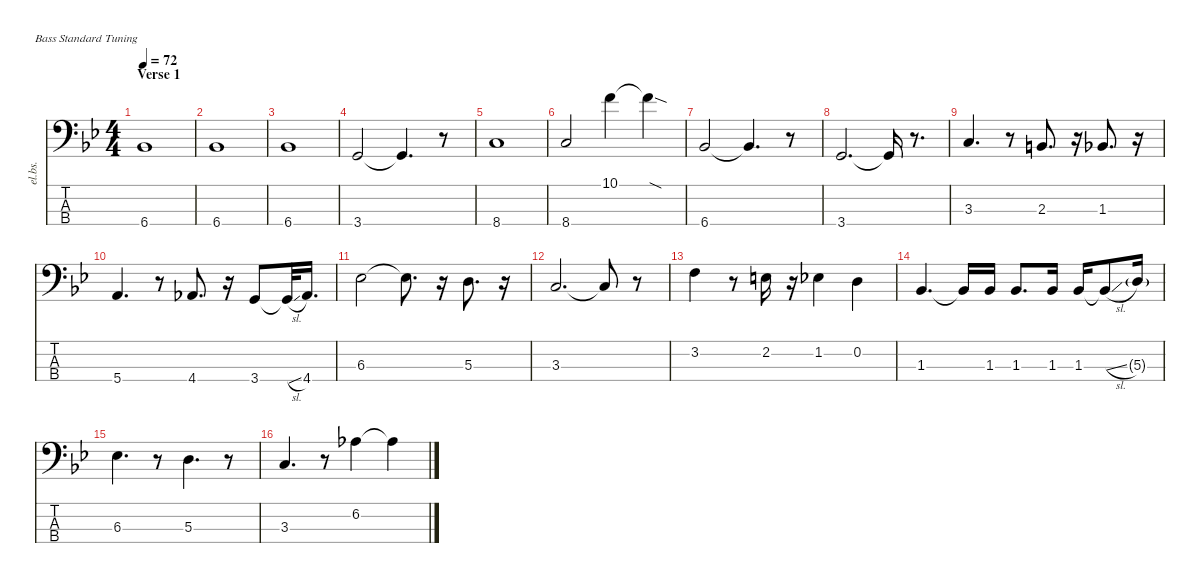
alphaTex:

\defaultSystemsLayout 4
\hideDynamics
\bracketExtendMode nobrackets
\otherSystemsTrackNameOrientation horizontal
\track ("Bass" "el.bs.") {instrument electricbassfinger}
\staff {score tabs}
\tuning (G2 D2 A1 E1)
\ts (4 4)
\section ("" "Verse 1")
\tempo 72
\clef f4
\ks bb
6.4{acc b}.1{dy f beam Up} |
6.4{acc b}.1{beam Up} |
6.4{acc b}.1{beam Up} |
3.4{acc forcenatural}.2{beam Up} 3.4{t acc forcenatural}.4{d beam Up} r.8{beam Up} |
8.4{acc forcenatural}.1{beam Up} |
8.4{acc forcenatural}.2{beam Up} 10.1{acc forcenatural}.4{beam Down} 10.1{sod t acc forcenatural}.4{beam Down} |
6.4{acc b}.2{beam Up} 6.4{t acc b}.4{d beam Up} r.8{beam Up} |
3.4{acc forcenatural}.2{d beam Up} 3.4{t acc forcenatural}.16{beam Up} r.8{d beam Up} |
3.3{acc forcenatural}.4{d beam Up} r.8{beam Up} 2.3{acc forcenatural}.8{d beam Up} r.16{beam Up} 1.3{acc b}.8{d beam Up} r.16{beam Up} |
5.4{acc forcenatural}.4{d beam Up} r.8{beam Up} 4.4{acc b}.8{d beam Up} r.16{beam Up} 3.4{acc forcenatural}.8{beam Up} 3.4{sl t acc forcenatural}.32{beam Up} 4.4{acc b}.16{d beam Up} |
6.3{acc b}.2{beam Down} 6.3{t acc b}.8{d beam Down} r.16{beam Down} 5.3{acc forcenatural}.8{d beam Down} r.16{beam Down} |
3.3{acc forcenatural}.2{d beam Up} 3.3{t acc forcenatural}.8{beam Up} r.8{beam Up} |
3.2{acc forcenatural}.4{beam Down} r.8{beam Down} 2.2{acc forcenatural}.16{beam Down} r.16{beam Down} 1.2{acc b}.4{beam Down} 0.2{acc forcenatural}.4{beam Down} |
1.3{acc b}.4{d beam Up} 1.3{t acc b}.16{beam Up} 1.3{acc b}.16{beam Up} 1.3{acc b}.8{d beam Up} 1.3{acc b}.16{beam Up} 1.3{acc b}.16{beam Up} 1.3{sl t acc b}.8{beam Up} 5.3{g acc forcenatural}.16{dy mf beam Up} |
6.3{acc b}.4{d dy f beam Down} r.8{beam Down} 5.3{acc forcenatural}.4{d beam Down} r.8{beam Down} |
3.3{acc forcenatural}.4{d beam Up} r.8{beam Up} 6.2{acc b}.4{beam Down} 6.2{sl t acc b}.4{beam Down}
